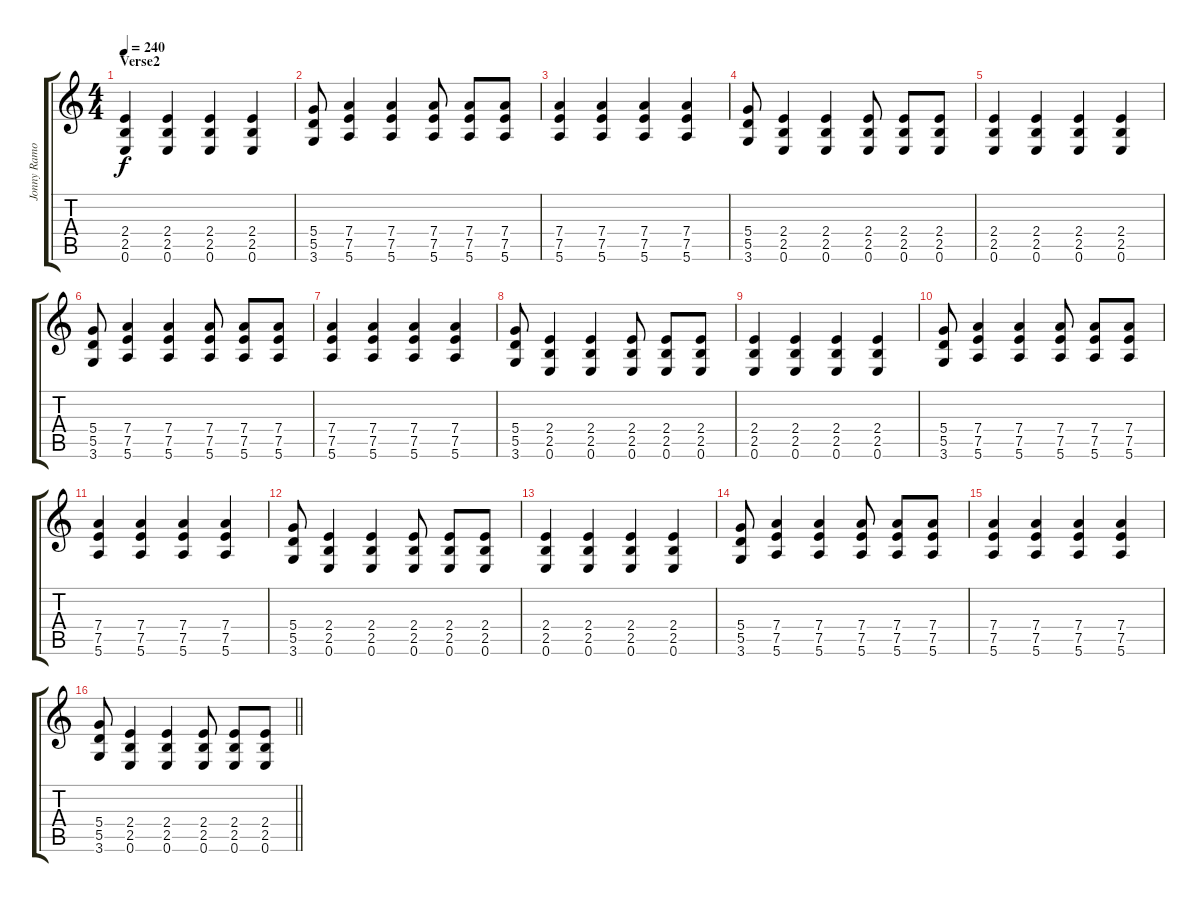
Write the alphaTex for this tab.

\track ("Jonny Ramone" "Jonny Ramo") {instrument overdrivenguitar}
\staff {score tabs}
\tuning (E4 B3 G3 D3 A2 E2) {hide}
\ts (4 4)
\section ("" "Verse2")
\tempo 240
\clef g2
\ks c
(2.4 2.5 0.6).4{dy f} (2.4 2.5 0.6).4 (2.4 2.5 0.6).4 (2.4 2.5 0.6).4 |
(5.4 5.5 3.6).8 (7.4 7.5 5.6).4 (7.4 7.5 5.6).4 (7.4 7.5 5.6).8 (7.4 7.5 5.6).8 (7.4 7.5 5.6).8 |
(7.4 7.5 5.6).4 (7.4 7.5 5.6).4 (7.4 7.5 5.6).4 (7.4 7.5 5.6).4 |
(5.4 5.5 3.6).8 (2.4 2.5 0.6).4 (2.4 2.5 0.6).4 (2.4 2.5 0.6).8 (2.4 2.5 0.6).8 (2.4 2.5 0.6).8 |
(2.4 2.5 0.6).4 (2.4 2.5 0.6).4 (2.4 2.5 0.6).4 (2.4 2.5 0.6).4 |
(5.4 5.5 3.6).8 (7.4 7.5 5.6).4 (7.4 7.5 5.6).4 (7.4 7.5 5.6).8 (7.4 7.5 5.6).8 (7.4 7.5 5.6).8 |
(7.4 7.5 5.6).4 (7.4 7.5 5.6).4 (7.4 7.5 5.6).4 (7.4 7.5 5.6).4 |
(5.4 5.5 3.6).8 (2.4 2.5 0.6).4 (2.4 2.5 0.6).4 (2.4 2.5 0.6).8 (2.4 2.5 0.6).8 (2.4 2.5 0.6).8 |
(2.4 2.5 0.6).4 (2.4 2.5 0.6).4 (2.4 2.5 0.6).4 (2.4 2.5 0.6).4 |
(5.4 5.5 3.6).8 (7.4 7.5 5.6).4 (7.4 7.5 5.6).4 (7.4 7.5 5.6).8 (7.4 7.5 5.6).8 (7.4 7.5 5.6).8 |
(7.4 7.5 5.6).4 (7.4 7.5 5.6).4 (7.4 7.5 5.6).4 (7.4 7.5 5.6).4 |
(5.4 5.5 3.6).8 (2.4 2.5 0.6).4 (2.4 2.5 0.6).4 (2.4 2.5 0.6).8 (2.4 2.5 0.6).8 (2.4 2.5 0.6).8 |
(2.4 2.5 0.6).4 (2.4 2.5 0.6).4 (2.4 2.5 0.6).4 (2.4 2.5 0.6).4 |
(5.4 5.5 3.6).8 (7.4 7.5 5.6).4 (7.4 7.5 5.6).4 (7.4 7.5 5.6).8 (7.4 7.5 5.6).8 (7.4 7.5 5.6).8 |
(7.4 7.5 5.6).4 (7.4 7.5 5.6).4 (7.4 7.5 5.6).4 (7.4 7.5 5.6).4 |
\barLineRight lightlight
(5.4 5.5 3.6).8 (2.4 2.5 0.6).4 (2.4 2.5 0.6).4 (2.4 2.5 0.6).8 (2.4 2.5 0.6).8 (2.4 2.5 0.6).8
